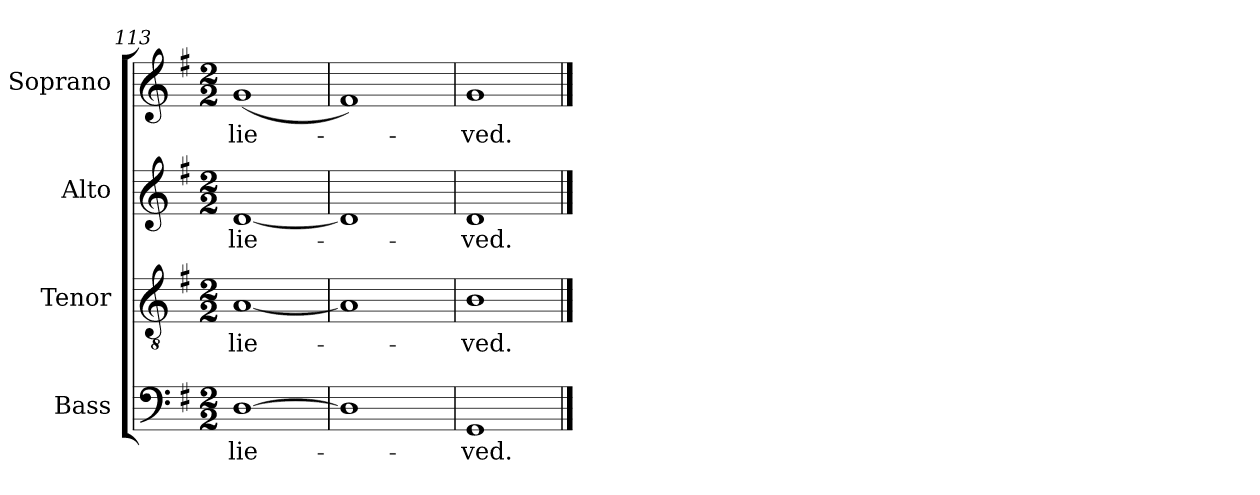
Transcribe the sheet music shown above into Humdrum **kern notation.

**kern	**text	**kern	**text	**kern	**text	**kern	**text
*part4	*part4	*part3	*part3	*part2	*part2	*part1	*part1
*staff4	*staff4	*staff3	*staff3	*staff2	*staff2	*staff1	*staff1
*I"Bass	*	*I"Tenor	*	*I"Alto	*	*I"Soprano	*
*I'B.	*	*I'T.	*	*I'A.	*	*I'S.	*
*clefF4	*	*clefGv2	*	*clefG2	*	*clefG2	*
*	*	*ITrd7c12	*	*	*	*	*
*k[f#]	*	*k[f#]	*	*k[f#]	*	*k[f#]	*
*G:	*	*G:	*	*G:	*	*G:	*
*M2/2	*	*M2/2	*	*M2/2	*	*M2/2	*
=113	=113	=113	=113	=113	=113	=113	=113
!	!LO:LY:b:color=#000000	!	!	!	!	!	!
!	!	!	!LO:LY:b:color=#000000	!	!	!	!
!	!	!	!	!	!LO:LY:b:color=#000000	!	!
!	!	!	!	!	!	!	!LO:LY:b:color=#000000
[1Di	-lie-	[1AAi	-lie-	[1di	-lie-	(1gi	-lie-
=114	=114	=114	=114	=114	=114	=114	=114
1Di]	.	1AAi]	.	1di]	.	1f#i)	.
=115	=115	=115	=115	=115	=115	=115	=115
!	!LO:LY:b:color=#000000	!	!	!	!	!	!
!	!	!	!LO:LY:b:color=#000000	!	!	!	!
!	!	!	!	!	!LO:LY:b:color=#000000	!	!
!	!	!	!	!	!	!	!LO:LY:b:color=#000000
1GGi	-ved.	1BBi	-ved.	1di	-ved.	1gi	-ved.
==	==	==	==	==	==	==	==
*-	*-	*-	*-	*-	*-	*-	*-
